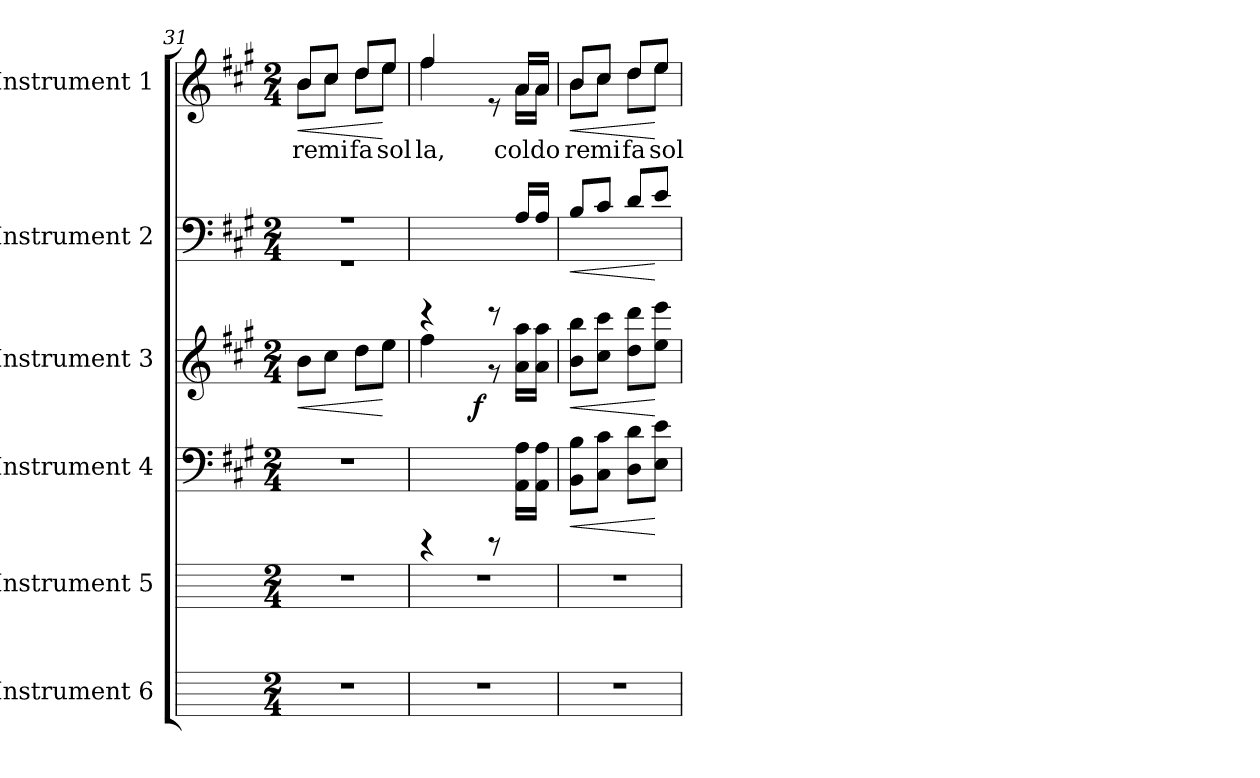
**kern	**kern	**kern	**dynam	**kern	**dynam	**kern	**dynam	**kern	**text	**dynam
*part6	*part5	*part4	*part4	*part3	*part3	*part2	*part2	*part1	*part1	*part1
*staff6	*staff5	*staff4	*staff4	*staff3	*staff3	*staff2	*staff2	*staff1	*staff1	*staff1
*I"Instrument 6	*I"Instrument 5	*I"Instrument 4	*	*I"Instrument 3	*	*I"Instrument 2	*	*I"Instrument 1	*	*
*	*	*clefF4	*	*clefG2	*	*clefF4	*	*clefG2	*	*
*k[]	*k[]	*k[f#c#g#]	*	*k[f#c#g#]	*	*k[f#c#g#]	*	*k[f#c#g#]	*	*
*C:	*C:	*A:	*	*A:	*	*A:	*	*A:	*	*
*M2/4	*M2/4	*M2/4	*	*M2/4	*	*M2/4	*	*M2/4	*	*
=31	=31	=31	=31	=31	=31	=31	=31	=31	=31	=31
!	!	!	!	!	!LO:HP:b	!	!	!	!LO:LY:b:cj	!LO:HP:b
*	*	*	*	*	*	*^	*	*^	*	*
2r	2r	2r	.	8b\L	<	2r	2r	.	8b/L	8b\L	re	<
!	!	!	!	!	!	!	!	!	!	!	!LO:LY:b:cj	!
.	.	.	.	8cc#\J	.	.	.	.	8cc#/J	8cc#\J	mi	.
!	!	!	!	!	!	!	!	!	!	!	!LO:LY:b:cj	!
.	.	.	.	8dd\L	.	.	.	.	8dd/L	8dd\L	fa	.
!	!	!	!	!	!	!	!	!	!	!	!LO:LY:b:cj	!
.	.	.	.	8ee\J	[	.	.	.	8ee/J	8ee\J	sol	[
*	*	*	*	*	*	*v	*v	*	*	*	*	*
=32	=32	=32	=32	=32	=32	=32	=32	=32	=32	=32	=32
!	!	!	!	!	!	!	!	!	!	!LO:LY:b:cj	!
*	*	*	*	*^	*	*	*	*	*	*	*
2r	2r	4rCCC	.	4ff#\	8ryy	.	4rDDD	.	4ff#/	4ff#\	la,	.
.	.	.	.	.	16ryy	.	.	.	.	.	.	.
.	.	.	.	.	64ryy	.	.	.	.	.	.	.
!	!	!	!	!	!	!LO:DY:b	!	!	!	!	!	!
.	.	.	.	.	4ryy	f	.	.	.	.	.	.
.	.	8rCCC	.	8rf	.	.	8rDDD	.	8rd	8ryy	.	.
!	!	!	!	!	!	!	!	!	!	!	!LO:LY:b:cj	!
.	.	16A\ 16AA\L	.	16aa\ 16a\L	.	.	16A/LL	.	16a/LL	16a\LL	col	.
!	!	!	!	!	!	!	!	!	!	!	!LO:LY:b:cj	!
.	.	16A\ 16AA\J	.	16aa\ 16a\J	.	.	16A/JJ	.	16a/JJ	16a\JJ	do	.
.	.	.	.	.	32.ryy	.	.	.	.	.	.	.
=33	=33	=33	=33	=33	=33	=33	=33	=33	=33	=33	=33	=33
!	!	!	!LO:HP:b	!	!	!LO:HP:b	!	!LO:HP:b	!	!	!LO:LY:b:cj	!LO:HP:b
*	*	*	*	*v	*v	*	*	*	*	*	*	*
2r	2r	8B\ 8BB\L	<	8bb\ 8b\L	<	8B/L	<	8b/L	8b\L	re	<
!	!	!	!	!	!	!	!	!	!	!LO:LY:b:cj	!
.	.	8c#\ 8C#\J	.	8ccc#\ 8cc#\J	.	8c#/J	.	8cc#/J	8cc#\J	mi	.
!	!	!	!	!	!	!	!	!	!	!LO:LY:b:cj	!
.	.	8d\ 8D\L	.	8ddd\ 8dd\L	.	8d/L	.	8dd/L	8dd\L	fa	.
!	!	!	!	!	!	!	!	!	!	!LO:LY:b:cj	!
.	.	8e\ 8E\J	[	8eee\ 8ee\J	[	8e/J	[	8ee/J	8ee\J	sol	[
*	*	*	*	*	*	*	*	*v	*v	*	*
=	=	=	=	=	=	=	=	=	=	=
*-	*-	*-	*-	*-	*-	*-	*-	*-	*-	*-
